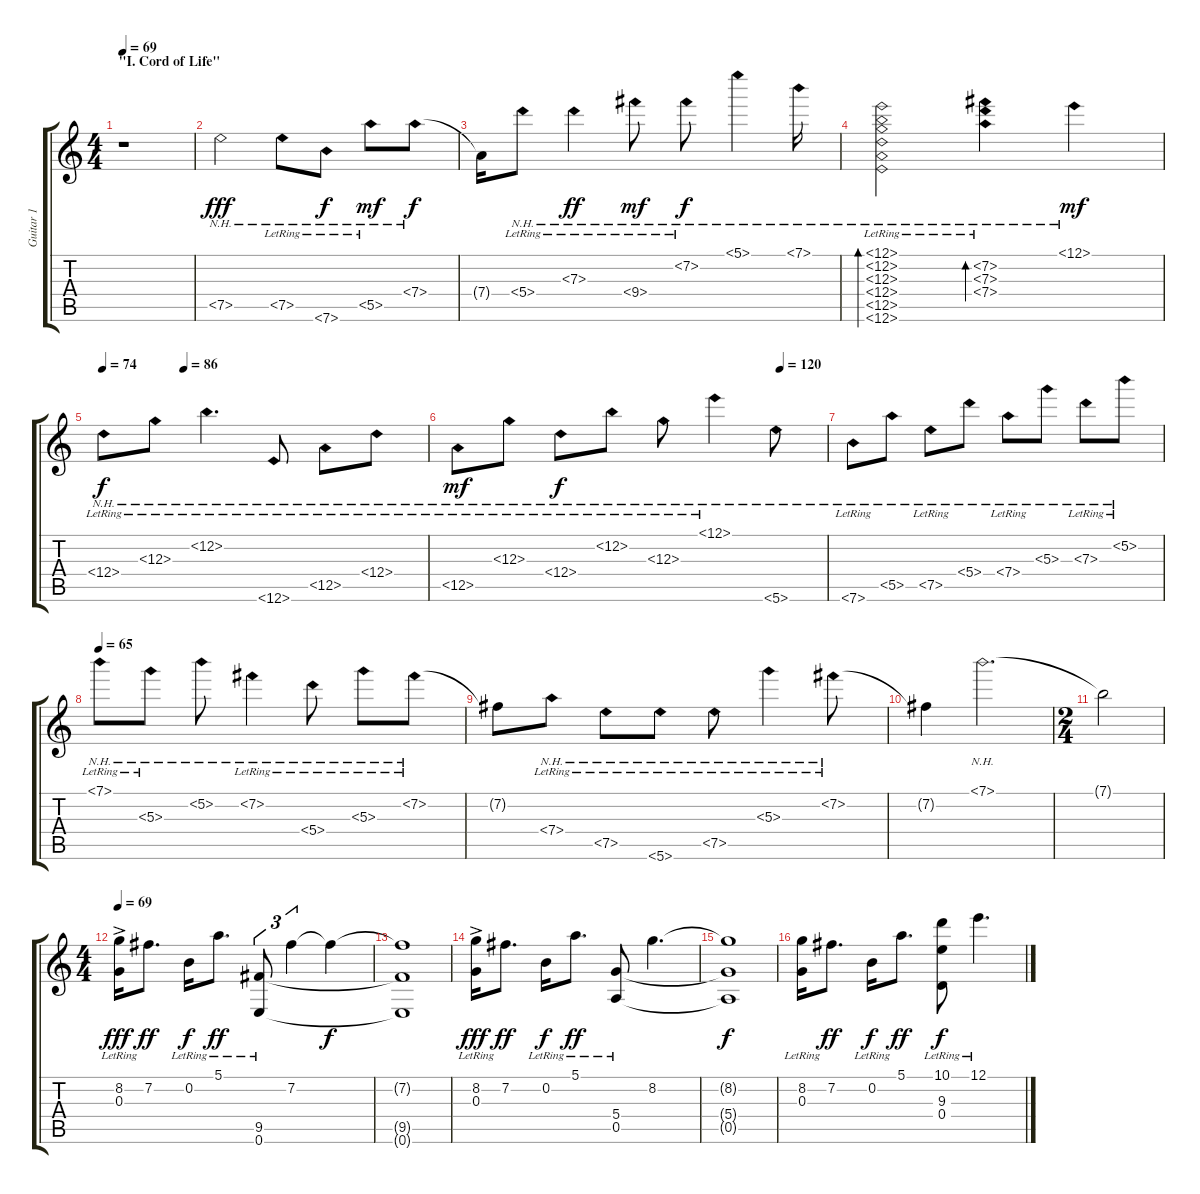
\track ("Guitar 1" "Guitar 1") {instrument acousticguitarsteel}
\staff {score tabs}
\tuning (E4 B3 G3 D3 A2 E2) {hide}
\ts (4 4)
\section ("" "\"I. Cord of Life\"")
\tempo 69
\clef g2
\ks c
r.1{dy fff instrument acousticguitarsteel} |
7.5{nh}.2 7.5{nh lr}.8 7.6{nh lr}.8{dy f} 5.5{nh lr}.8{dy mf} 7.4{nh}.8{dy f} |
7.4{t}.16 5.4{nh lr}.8 7.3{nh lr}.4{dy ff} 9.4{nh lr}.8{dy mf} 7.2{nh lr}.8{dy f} 5.1{nh}.4 7.1{nh}.16 |
(12.1{nh} 12.2{nh} 12.3{nh} 12.4{nh} 12.5{nh lr} 12.6{nh lr}).2{bd 240} (7.2{nh} 7.3{nh lr} 7.4{nh lr}).4{bd 240} 12.1{nh}.4{dy mf} |
\tempo 74
\tempo (86 0.25)
12.4{nh lr}.8{dy f} 12.3{nh lr}.8 12.2{nh lr}.4{d} 12.6{nh lr}.8 12.5{nh lr}.8 12.4{nh lr}.8 |
\tempo (120 0.875)
12.5{nh lr}.8{dy mf} 12.3{nh lr}.8 12.4{nh lr}.8{dy f} 12.2{nh lr}.8 12.3{nh lr}.8 12.1{nh lr}.4 5.6{nh}.8 |
7.6{nh lr}.8 5.5{nh}.8 7.5{nh lr}.8 5.4{nh}.8 7.4{nh lr}.8 5.3{nh}.8 7.3{nh lr}.8 5.2{nh lr}.8 |
\tempo 65
7.1{nh lr}.8 5.3{nh lr}.8 5.2{nh}.8 7.2{nh lr}.4 5.4{nh lr}.8 5.3{nh lr}.8 7.2{nh lr}.8 |
7.2{t}.8 7.4{nh lr}.8 7.5{nh lr}.8 5.6{nh lr}.8 7.5{nh lr}.8 5.3{nh lr}.4 7.2{nh lr}.8 |
7.2{t}.4 7.1{nh}.2{d} |
\ts (2 4)
7.1{t}.2 |
\ts (4 4)
\tempo 69
(8.2 0.3{ac lr}).16{dy fff} 7.2.8{d dy ff} 0.2{lr}.16{dy f} 5.1{lr}.8{d dy ff} (9.5{lr} 0.6{lr}).8{tu (3 2)} 7.2.4{tu (3 2)} 7.2{t}.4{dy f} |
(7.2{t} 9.5{t} 0.6{t}).1 |
(8.2 0.3{ac lr}).16{dy fff} 7.2.8{d dy ff} 0.2{lr}.16{dy f} 5.1{lr}.8{d dy ff} (5.4{lr} 0.5{lr}).8 8.2.4{d} |
(8.2{t} 5.4{t} 0.5{t}).1{dy f} |
(8.2 0.3{lr}).16 7.2.8{d dy ff} 0.2{lr}.16{dy f} 5.1.8{d dy ff} (10.1 9.3{lr} 0.4{lr}).8{dy f} 12.1{lr}.4{d}
